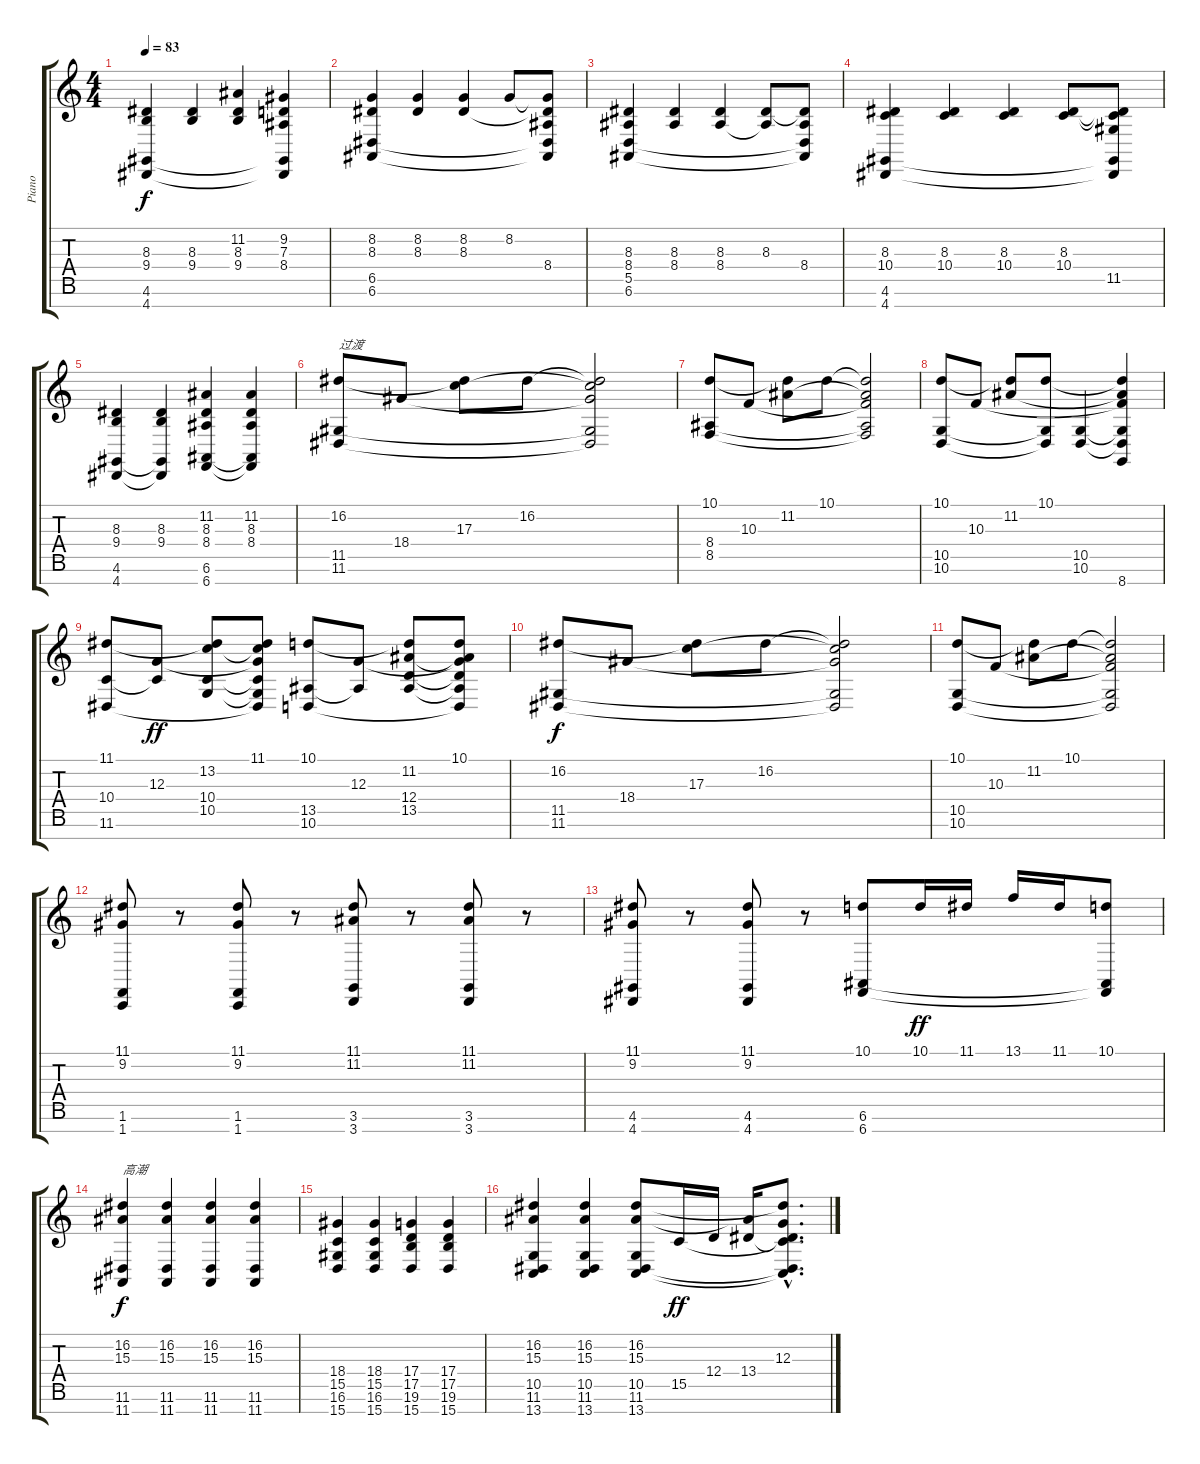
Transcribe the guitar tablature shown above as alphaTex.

\track ("Piano" "Piano") {instrument acousticgrandpiano}
\staff {score tabs}
\tuning (E4 B3 G3 D3 A2 E2 B1) {hide}
\ts (4 4)
\tempo 83
\clef g2
\ks c
(8.3 9.4 4.6 4.7).4{dy f} (8.3 9.4).4 (11.2 8.3 9.4).4 (9.2 7.3 8.4 4.6{t} 4.7{t}).4 |
(8.2 8.3 6.5 6.6).4 (8.2 8.3).4 (8.2 8.3).4 8.2.8 (8.2{t} 8.3{t} 8.4 6.5{t} 6.6{t}).8 |
(8.3 8.4 5.5 6.6).4 (8.3 8.4).4 (8.3 8.4).4 (8.3 8.4{t}).8 (8.3{t} 8.4 5.5{t} 6.6{t}).8 |
(8.3 10.4 4.6 4.7).4 (8.3 10.4).4 (8.3 10.4).4 (8.3 10.4).8 (8.3{t} 10.4{t} 11.5 4.6{t} 4.7{t}).8 |
(8.3 9.4 4.6 4.7).4 (8.3 9.4 4.6{t} 4.7{t}).4 (11.2 8.3 8.4 6.6 6.7).4 (11.2 8.3 8.4 6.6{t} 6.7{t}).4 |
(16.2 11.5 11.6).8{txt "过渡"} 18.4.8 (16.2{t} 17.3).8 16.2.8 (16.2{t} 17.3{t} 18.4{t} 11.5{t} 11.6{t}).2 |
(10.1 8.4 8.5).8 10.3.8 (10.1{t} 11.2).8 10.1.8 (10.1{t} 11.2{t} 10.3{t} 8.4{t} 8.5{t}).2 |
(10.1 10.5 10.6).8 10.3.8 (10.1{t} 11.2).8 (10.1 10.5{t} 10.6{t}).8 (10.5 10.6).4 (10.1{t} 11.2{t} 10.3{t} 10.5{t} 10.6{t} 8.7).4 |
(11.1 10.4 11.6).8 (12.3 10.4{t}).8{dy ff} (11.1{t} 13.2 10.4 10.5).8 (11.1 13.2{t} 12.3{t} 10.4{t} 10.5{t} 11.6{t}).8 (10.1 13.5 10.6).8 (12.3 13.5{t}).8 (10.1{t} 11.2 12.4 13.5).8 (10.1 11.2{t} 12.3{t} 12.4{t} 13.5{t} 10.6{t}).8 |
(16.2 11.5 11.6).8{dy f} 18.4.8 (16.2{t} 17.3).8 16.2.8 (16.2{t} 17.3{t} 18.4{t} 11.5{t} 11.6{t}).2 |
(10.1 10.5 10.6).8 10.3.8 (10.1{t} 11.2).8 10.1.8 (10.1{t} 11.2{t} 10.3{t} 10.5{t} 10.6{t}).2 |
(11.1 9.2 1.6 1.7).8 r.8 (11.1 9.2 1.6 1.7).8 r.8 (11.1 11.2 3.6 3.7).8 r.8 (11.1 11.2 3.6 3.7).8 r.8 |
(11.1 9.2 4.6 4.7).8 r.8 (11.1 9.2 4.6 4.7).8 r.8 (10.1 6.6 6.7).8 10.1.16{dy ff} 11.1.16 13.1.16 11.1.16 (10.1 6.6{t} 6.7{t}).8 |
(16.2 15.3 11.6 11.7).4{txt "高潮" dy f} (16.2 15.3 11.6 11.7).4 (16.2 15.3 11.6 11.7).4 (16.2 15.3 11.6 11.7).4 |
(18.4 15.5 16.6 15.7).4 (18.4 15.5 16.6 15.7).4 (17.4 17.5 19.6 15.7).4 (17.4 17.5 19.6 15.7).4 |
(16.2 15.3 10.5 11.6 13.7).4 (16.2 15.3 10.5 11.6 13.7).4 (16.2 15.3 10.5 11.6 13.7).8 15.5.16{dy ff} 12.4.16 (15.3{t} 13.4).16 (16.2{hac t} 12.3{hac} 13.4{hac t} 15.5{hac t} 11.6{hac t} 13.7{hac t}).8{d}
